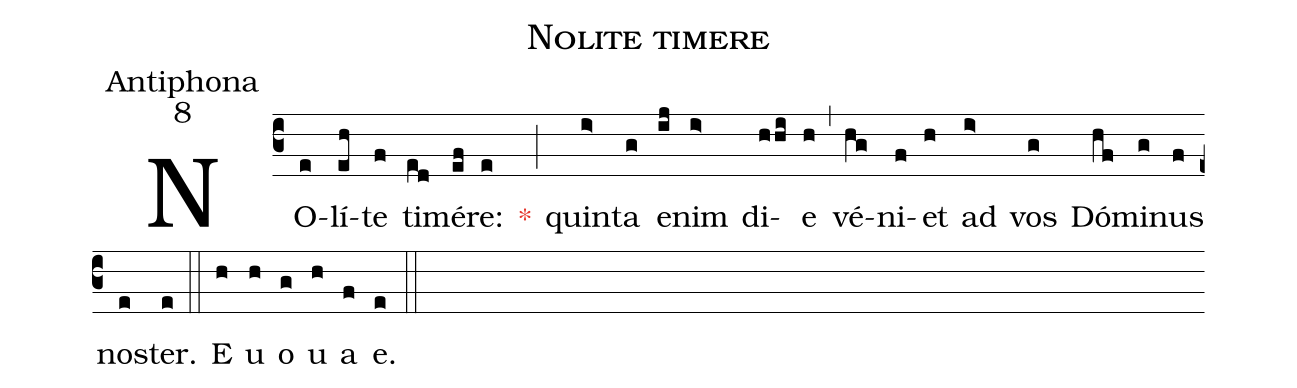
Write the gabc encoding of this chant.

name:Nolite timere;
office-part:Antiphona;
mode:8;
%%
(c3) NO(e)lí(eh)te(f) ti(ed)mé(ef)re:(e) <c>*</c>(;) quin(i>)ta(g) e(ij)nim(i>) di(h!/hi)e(h) (,) vé(hg)ni(f)et(h) ad(i>) vos(g) Dó(hf)mi(g)nus(f) nos(e)ter.(e) (::) E(h) u(h) o(g) u(h) a(f) e.(e) (::)
